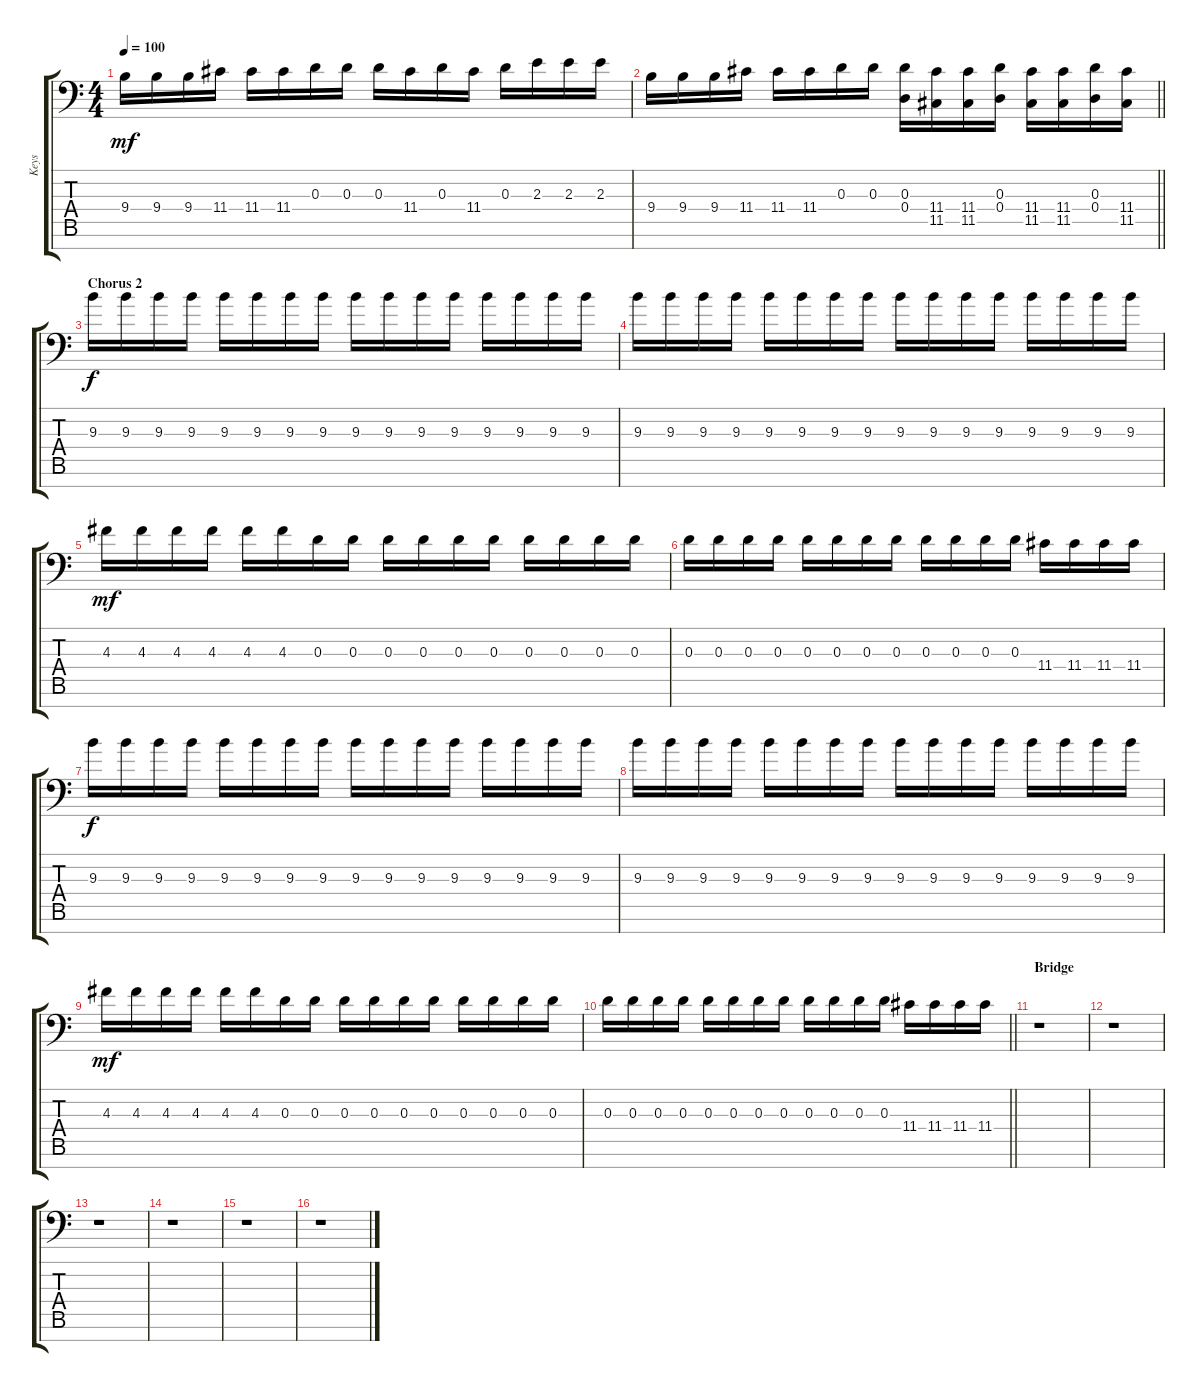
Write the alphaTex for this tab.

\track ("Keys" "Keys") {instrument lead2sawtooth}
\staff {score tabs}
\tuning (D6 D5 D4 D3 D2 D1 D0) {hide}
\ts (4 4)
\tempo 100
\clef f4
\ks c
9.4.16{dy mf} 9.4.16 9.4.16 11.4.16 11.4.16 11.4.16 0.3.16 0.3.16 0.3.16 11.4.16 0.3.16 11.4.16 0.3.16 2.3.16 2.3.16 2.3.16 |
\barLineRight lightlight
9.4.16 9.4.16 9.4.16 11.4.16 11.4.16 11.4.16 0.3.16 0.3.16 (0.3 0.4).16 (11.4 11.5).16 (11.4 11.5).16 (0.3 0.4).16 (11.4 11.5).16 (11.4 11.5).16 (0.3 0.4).16 (11.4 11.5).16 |
\section ("" "Chorus 2")
9.3.16{dy f balance 0} 9.3.16{balance 2} 9.3.16{balance 4} 9.3.16{balance 6} 9.3.16{balance 8} 9.3.16{balance 10} 9.3.16{balance 16} 9.3.16{balance 14} 9.3.16{balance 12} 9.3.16{balance 10} 9.3.16{balance 8} 9.3.16{balance 6} 9.3.16{balance 0} 9.3.16{balance 4} 9.3.16{balance 8} 9.3.16{balance 12} |
9.3.16{balance 16} 9.3.16{balance 14} 9.3.16{balance 12} 9.3.16{balance 10} 9.3.16{balance 8} 9.3.16{balance 6} 9.3.16{balance 0} 9.3.16{balance 2} 9.3.16{balance 4} 9.3.16{balance 6} 9.3.16{balance 8} 9.3.16{balance 10} 9.3.16{balance 16} 9.3.16{balance 12} 9.3.16{balance 8} 9.3.16{balance 4} |
4.3.16{dy mf balance 0} 4.3.16{balance 2} 4.3.16{balance 4} 4.3.16{balance 6} 4.3.16{balance 8} 4.3.16{balance 10} 0.3.16{balance 16} 0.3.16{balance 14} 0.3.16{balance 12} 0.3.16{balance 10} 0.3.16{balance 8} 0.3.16{balance 6} 0.3.16{balance 0} 0.3.16{balance 4} 0.3.16{balance 8} 0.3.16{balance 12} |
0.3.16{balance 16} 0.3.16{balance 14} 0.3.16{balance 12} 0.3.16{balance 10} 0.3.16{balance 8} 0.3.16{balance 6} 0.3.16{balance 0} 0.3.16{balance 2} 0.3.16{balance 4} 0.3.16{balance 6} 0.3.16{balance 8} 0.3.16{balance 10} 11.4.16{balance 16} 11.4.16{balance 12} 11.4.16{balance 8} 11.4.16{balance 4} |
9.3.16{dy f balance 0} 9.3.16{balance 2} 9.3.16{balance 4} 9.3.16{balance 6} 9.3.16{balance 8} 9.3.16{balance 10} 9.3.16{balance 16} 9.3.16{balance 14} 9.3.16{balance 12} 9.3.16{balance 10} 9.3.16{balance 8} 9.3.16{balance 6} 9.3.16{balance 0} 9.3.16{balance 4} 9.3.16{balance 8} 9.3.16{balance 12} |
9.3.16{balance 16} 9.3.16{balance 14} 9.3.16{balance 12} 9.3.16{balance 10} 9.3.16{balance 8} 9.3.16{balance 6} 9.3.16{balance 0} 9.3.16{balance 2} 9.3.16{balance 4} 9.3.16{balance 6} 9.3.16{balance 8} 9.3.16{balance 10} 9.3.16{balance 16} 9.3.16{balance 12} 9.3.16{balance 8} 9.3.16{balance 4} |
4.3.16{dy mf balance 0} 4.3.16{balance 2} 4.3.16{balance 4} 4.3.16{balance 6} 4.3.16{balance 8} 4.3.16{balance 10} 0.3.16{balance 16} 0.3.16{balance 14} 0.3.16{balance 12} 0.3.16{balance 10} 0.3.16{balance 8} 0.3.16{balance 6} 0.3.16{balance 0} 0.3.16{balance 4} 0.3.16{balance 8} 0.3.16{balance 12} |
\barLineRight lightlight
0.3.16{balance 16} 0.3.16{balance 14} 0.3.16{balance 12} 0.3.16{balance 10} 0.3.16{balance 8} 0.3.16{balance 6} 0.3.16{balance 0} 0.3.16{balance 2} 0.3.16{balance 4} 0.3.16{balance 6} 0.3.16{balance 8} 0.3.16{balance 10} 11.4.16{balance 16} 11.4.16{balance 12} 11.4.16{balance 8} 11.4.16{balance 4} |
\section ("" "Bridge")
r.1 |
r.1 |
r.1 |
r.1 |
r.1 |
r.1
